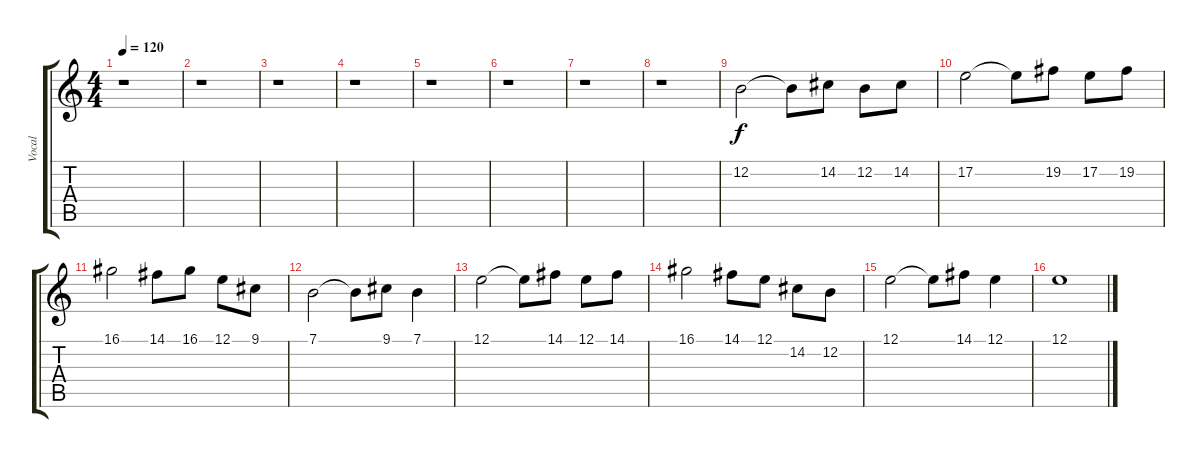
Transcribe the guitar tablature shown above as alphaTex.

\track ("Vocal" "Vocal") {instrument altosax}
\staff {score tabs}
\tuning (E4 B3 G3 D3 A2 E2) {hide}
\ts (4 4)
\tempo 120
\clef g2
\ks c
r.1{dy f instrument altosax} |
r.1 |
r.1 |
r.1 |
r.1 |
r.1 |
r.1 |
r.1 |
12.2.2 12.2{t}.8 14.2.8 12.2.8 14.2.8 |
17.2.2 17.2{t}.8 19.2.8 17.2.8 19.2.8 |
16.1.2 14.1.8 16.1.8 12.1.8 9.1.8 |
7.1.2 7.1{t}.8 9.1.8 7.1.4 |
12.1.2 12.1{t}.8 14.1.8 12.1.8 14.1.8 |
16.1.2 14.1.8 12.1.8 14.2.8 12.2.8 |
12.1.2 12.1{t}.8 14.1.8 12.1.4 |
12.1.1
